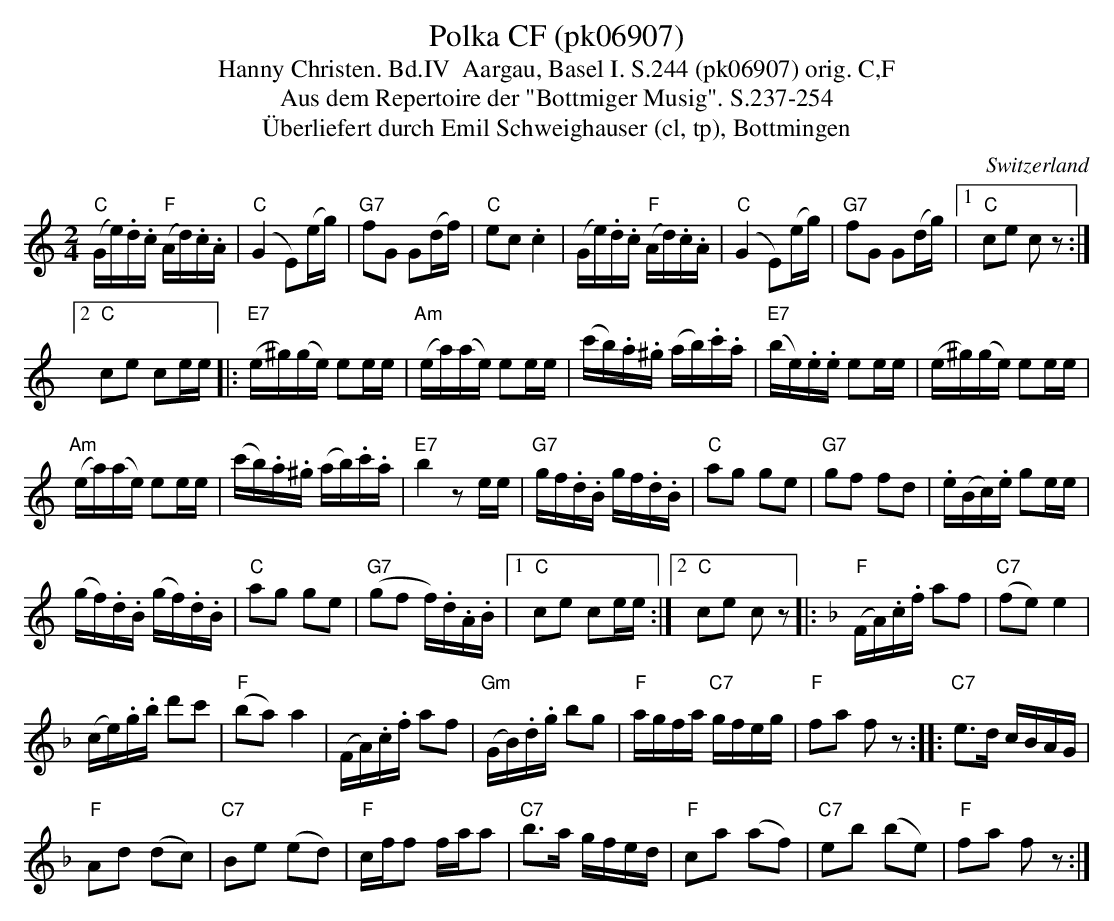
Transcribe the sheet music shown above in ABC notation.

X:1
T:Polka CF (pk06907)
T:Hanny Christen. Bd.IV  Aargau, Basel I. S.244 (pk06907) orig. C,F
T: Aus dem Repertoire der "Bottmiger Musig". S.237-254
T:Überliefert durch Emil Schweighauser (cl, tp), Bottmingen
M:2/4
L:1/16
O:Switzerland
K:C major
("C"Ge).d.c ("F"Ad).c.A | ("C"G4E2)(eg) | "G7"f2G2 G2(df) | "C"e2c2.c4 | (Ge).d.c ("F"Ad).c.A |  ("C"G4E2)(eg) | "G7"f2G2 G2(dg)  |1 "C"c2e2 c2z2 :|2
"C"c2e2 c2ee |: ("E7"e^g)(ge) e2ee | ("Am"ea)(ae) e2ee | (c'b).a.^g (ab).c'.a | ("E7"be).e.e e2ee |  (e^g)(ge) e2ee |
("Am"ea)(ae) e2ee | (c'b).a.^g (ab).c'.a | "E7"b4z2ee | "G7"gf.d.B gf.d.B | "C"a2g2 g2e2 | "G7"g2f2 f2d2 | .e(Bc).e g2ee |
(gf).d.B (gf).d.B | "C"a2g2 g2e2 | ("G7"g2f2 f).d.A.B |1 "C"c2e2 c2ee :|2 "C"c2e2 c2z2 |: [K:F] ("F"FA).c.f a2f2 | ("C7"f2e2)e4 |
(ce).g.b  d'2c'2 | ("F"b2a2)a4 | (FA).c.f a2f2 | ("Gm"GB).d.g b2g2 | "F"agfa "C7"gfeg | "F"f2a2 f2z2 :: "C7"e3d cBAG |
"F"A2d2 (d2c2) | "C7"B2e2 (e2d2) | "F"cff2 faa2 | "C7"b3a gfed | "F"c2a2 (a2f2) | "C7"e2b2 (b2e2) | "F"f2a2 f2z2 :|
